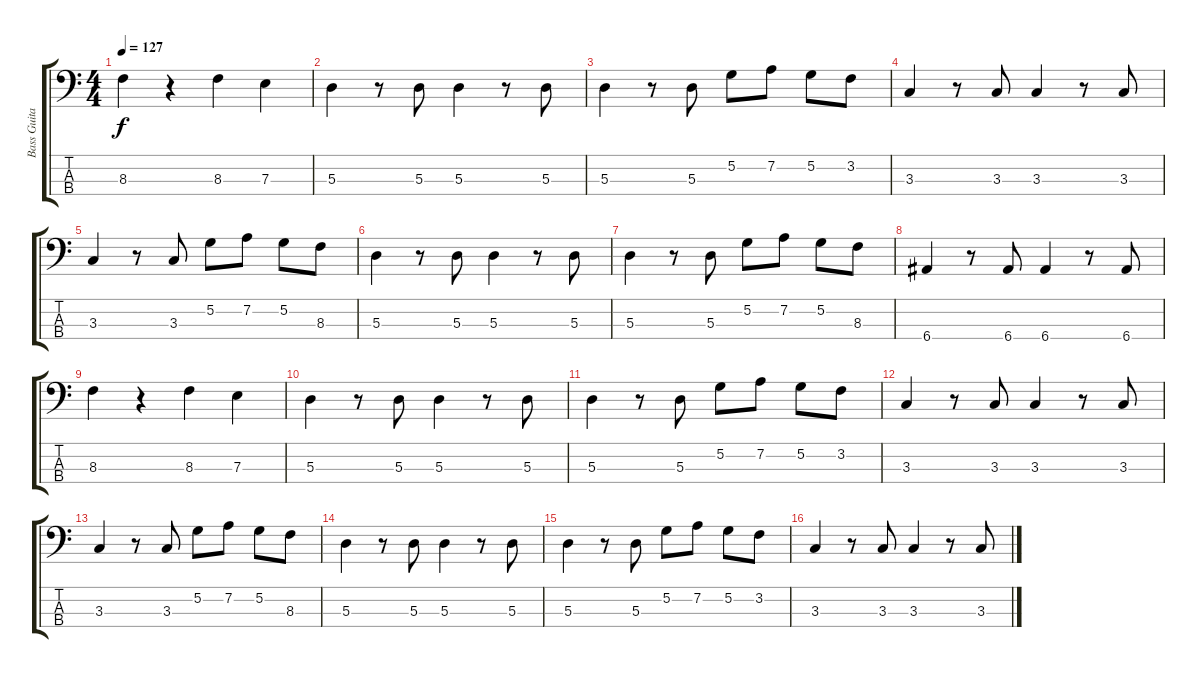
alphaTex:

\track ("Bass Guitar" "Bass Guita") {instrument electricbasspick}
\staff {score tabs}
\tuning (G2 D2 A1 E1) {hide}
\ts (4 4)
\tempo 127
\clef f4
\ks c
8.3.4{dy f} r.4 8.3.4 7.3.4 |
5.3.4 r.8 5.3.8 5.3.4 r.8 5.3.8 |
5.3.4 r.8 5.3.8 5.2.8 7.2.8 5.2.8 3.2.8 |
3.3.4 r.8 3.3.8 3.3.4 r.8 3.3.8 |
3.3.4 r.8 3.3.8 5.2.8 7.2.8 5.2.8 8.3.8 |
5.3.4 r.8 5.3.8 5.3.4 r.8 5.3.8 |
5.3.4 r.8 5.3.8 5.2.8 7.2.8 5.2.8 8.3.8 |
6.4.4 r.8 6.4.8 6.4.4 r.8 6.4.8 |
8.3.4 r.4 8.3.4 7.3.4 |
5.3.4 r.8 5.3.8 5.3.4 r.8 5.3.8 |
5.3.4 r.8 5.3.8 5.2.8 7.2.8 5.2.8 3.2.8 |
3.3.4 r.8 3.3.8 3.3.4 r.8 3.3.8 |
3.3.4 r.8 3.3.8 5.2.8 7.2.8 5.2.8 8.3.8 |
5.3.4 r.8 5.3.8 5.3.4 r.8 5.3.8 |
5.3.4{volume 0} r.8 5.3.8 5.2.8 7.2.8 5.2.8 3.2.8 |
3.3.4 r.8 3.3.8 3.3.4 r.8 3.3.8
